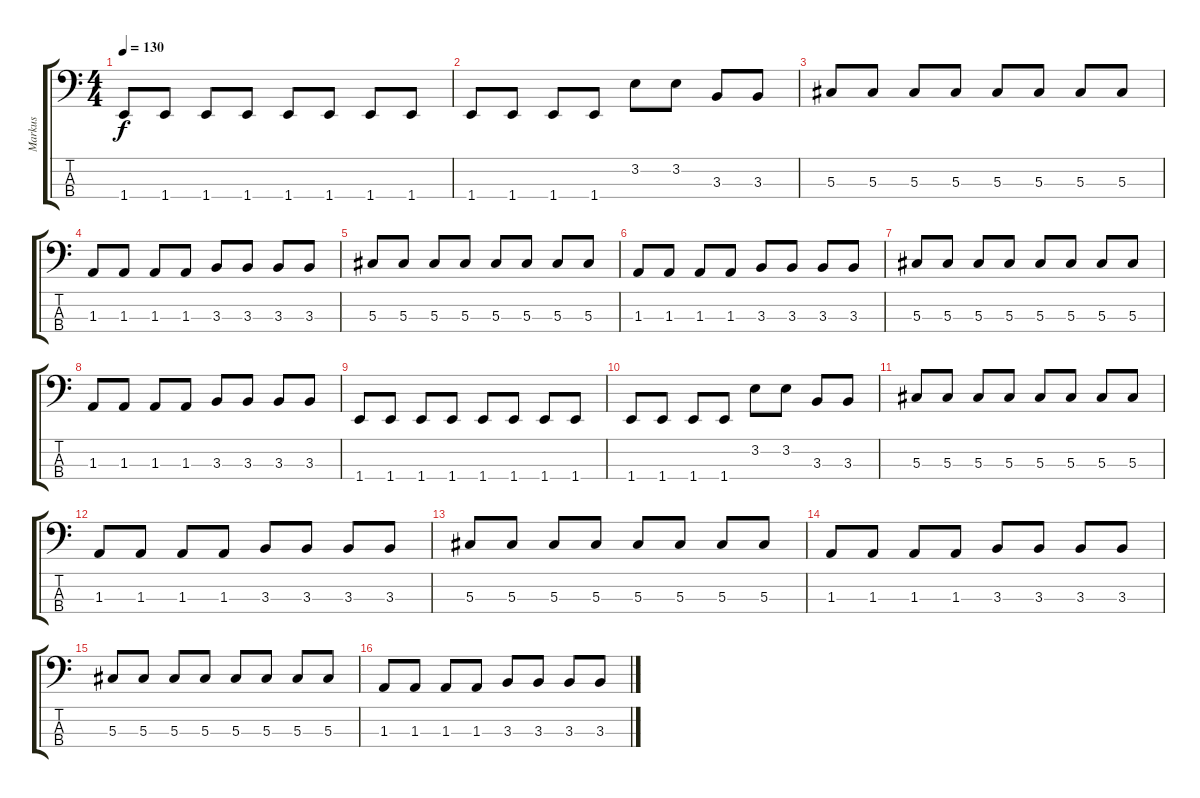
\track ("Markus" "Markus") {instrument electricbassfinger}
\staff {score tabs}
\tuning (Gb2 Db2 Ab1 Eb1) {hide}
\ts (4 4)
\tempo 130
\clef f4
\ks c
1.4.8{dy f} 1.4.8 1.4.8 1.4.8 1.4.8 1.4.8 1.4.8 1.4.8 |
1.4.8 1.4.8 1.4.8 1.4.8 3.2.8 3.2.8 3.3.8 3.3.8 |
5.3.8 5.3.8 5.3.8 5.3.8 5.3.8 5.3.8 5.3.8 5.3.8 |
1.3.8 1.3.8 1.3.8 1.3.8 3.3.8 3.3.8 3.3.8 3.3.8 |
5.3.8 5.3.8 5.3.8 5.3.8 5.3.8 5.3.8 5.3.8 5.3.8 |
1.3.8 1.3.8 1.3.8 1.3.8 3.3.8 3.3.8 3.3.8 3.3.8 |
5.3.8 5.3.8 5.3.8 5.3.8 5.3.8 5.3.8 5.3.8 5.3.8 |
1.3.8 1.3.8 1.3.8 1.3.8 3.3.8 3.3.8 3.3.8 3.3.8 |
1.4.8 1.4.8 1.4.8 1.4.8 1.4.8 1.4.8 1.4.8 1.4.8 |
1.4.8 1.4.8 1.4.8 1.4.8 3.2.8 3.2.8 3.3.8 3.3.8 |
5.3.8 5.3.8 5.3.8 5.3.8 5.3.8 5.3.8 5.3.8 5.3.8 |
1.3.8 1.3.8 1.3.8 1.3.8 3.3.8 3.3.8 3.3.8 3.3.8 |
5.3.8 5.3.8 5.3.8 5.3.8 5.3.8 5.3.8 5.3.8 5.3.8 |
1.3.8 1.3.8 1.3.8 1.3.8 3.3.8 3.3.8 3.3.8 3.3.8 |
5.3.8 5.3.8 5.3.8 5.3.8 5.3.8 5.3.8 5.3.8 5.3.8 |
1.3.8 1.3.8 1.3.8 1.3.8 3.3.8 3.3.8 3.3.8 3.3.8
